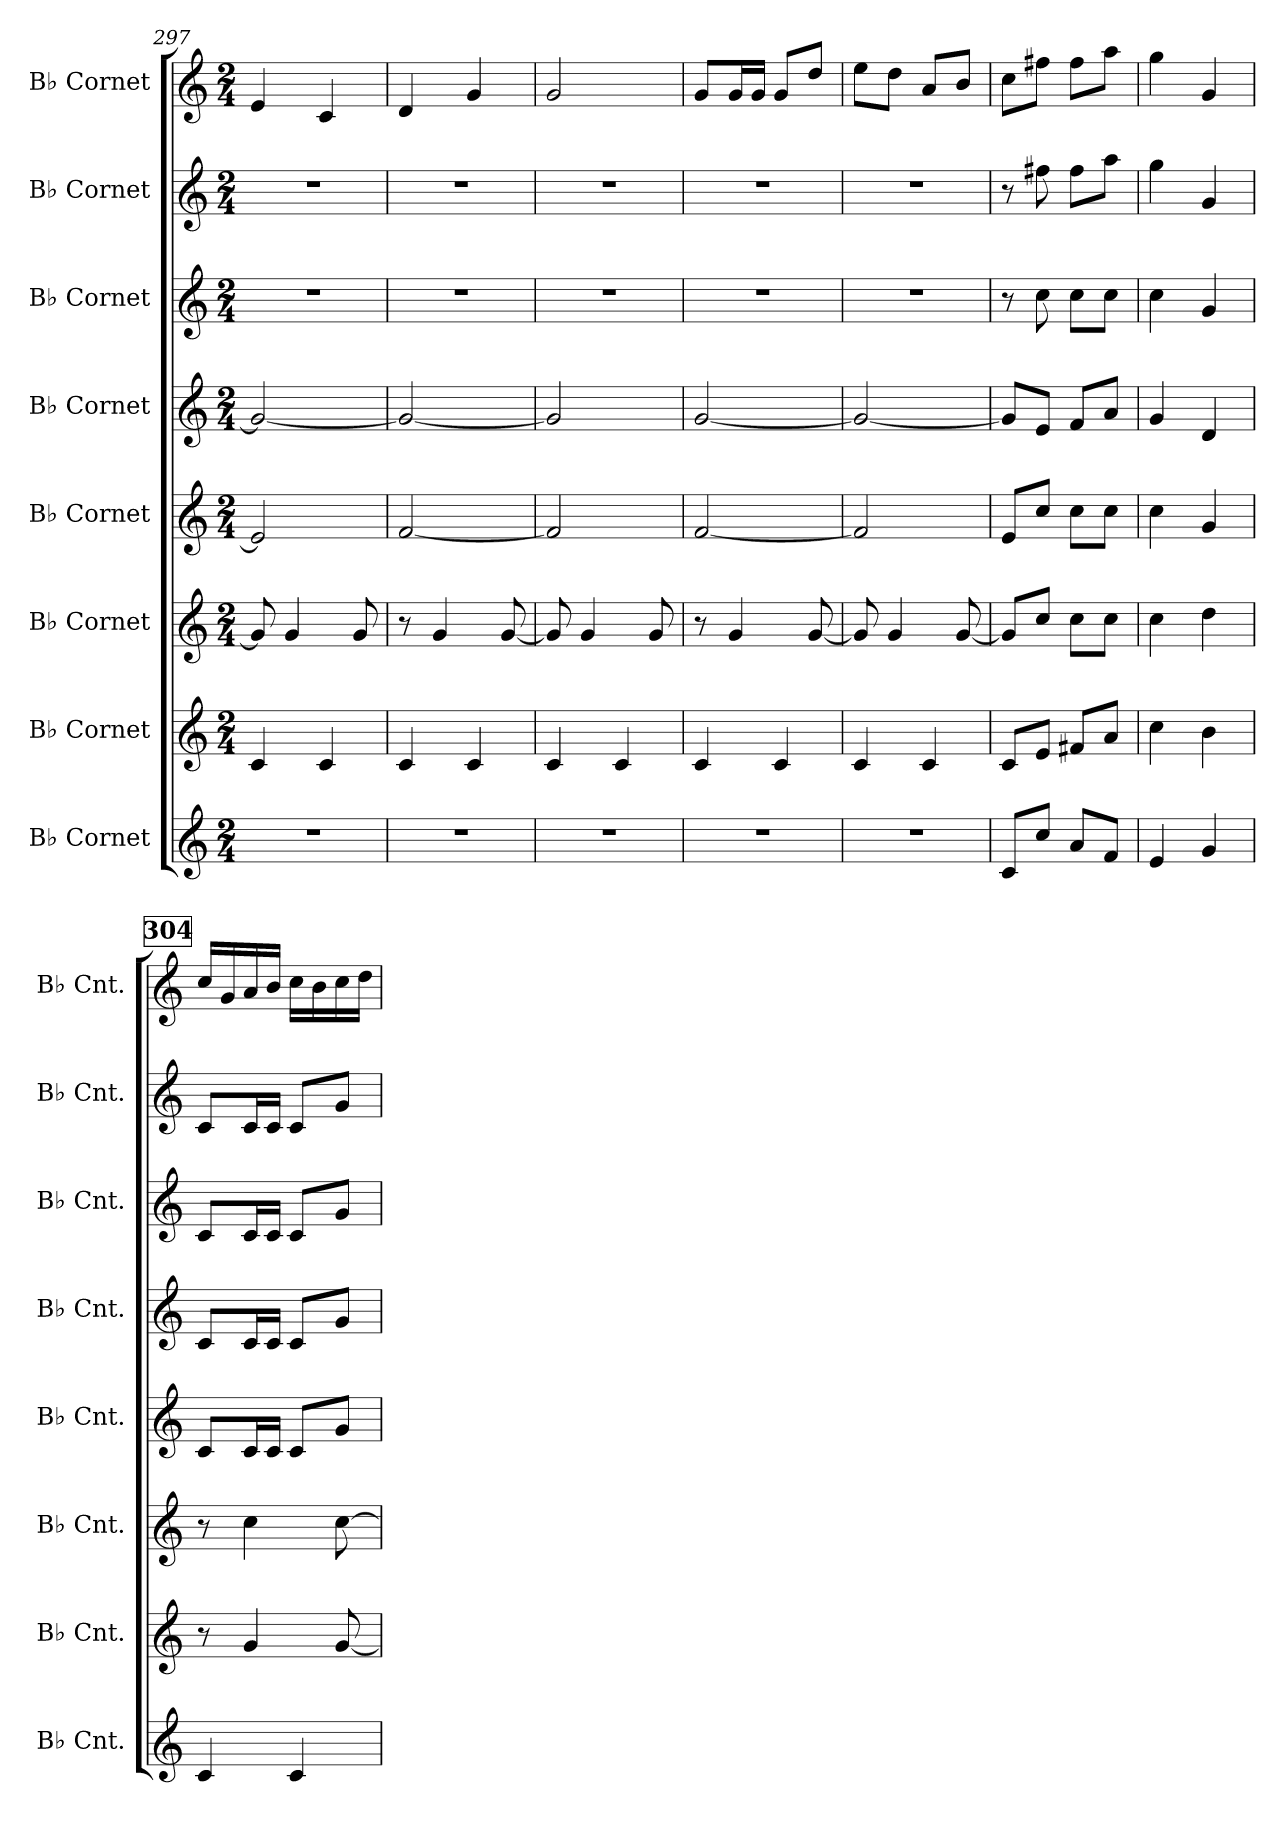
**kern	**kern	**kern	**kern	**kern	**kern	**kern	**kern
*part8	*part7	*part6	*part5	*part4	*part3	*part2	*part1
*staff8	*staff7	*staff6	*staff5	*staff4	*staff3	*staff2	*staff1
*I"B♭ Cornet	*I"B♭ Cornet	*I"B♭ Cornet	*I"B♭ Cornet	*I"B♭ Cornet	*I"B♭ Cornet	*I"B♭ Cornet	*I"B♭ Cornet
*I'B♭ Cnt.	*I'B♭ Cnt.	*I'B♭ Cnt.	*I'B♭ Cnt.	*I'B♭ Cnt.	*I'B♭ Cnt.	*I'B♭ Cnt.	*I'B♭ Cnt.
*clefG2	*clefG2	*clefG2	*clefG2	*clefG2	*clefG2	*clefG2	*clefG2
*ITrd1c2	*ITrd1c2	*ITrd1c2	*ITrd1c2	*ITrd1c2	*ITrd1c2	*ITrd1c2	*ITrd1c2
*k[b-e-]	*k[b-e-]	*k[b-e-]	*k[b-e-]	*k[b-e-]	*k[b-e-]	*k[b-e-]	*k[b-e-]
*M2/4	*M2/4	*M2/4	*M2/4	*M2/4	*M2/4	*M2/4	*M2/4
=297	=297	=297	=297	=297	=297	=297	=297
2r	4B-/	8f/]	2d/]	2f/_	2r	2r	4d/
.	.	4f/	.	.	.	.	.
.	4B-/	.	.	.	.	.	4B-/
.	.	8f/	.	.	.	.	.
=298	=298	=298	=298	=298	=298	=298	=298
2r	4B-/	8r	[2e-/	2f/_	2r	2r	4c/
.	.	4f/	.	.	.	.	.
.	4B-/	.	.	.	.	.	4f/
.	.	[8f/	.	.	.	.	.
=299	=299	=299	=299	=299	=299	=299	=299
2r	4B-/	8f/]	2e-/]	2f/]	2r	2r	2f/
.	.	4f/	.	.	.	.	.
.	4B-/	.	.	.	.	.	.
.	.	8f/	.	.	.	.	.
!!LO:PB:g=z
=300	=300	=300	=300	=300	=300	=300	=300
2r	4B-/	8r	[2e-/	[2f/	2r	2r	8f/L
.	.	4f/	.	.	.	.	16f/L
.	.	.	.	.	.	.	16f/JJ
.	4B-/	.	.	.	.	.	8f/L
.	.	[8f/	.	.	.	.	8cc/J
=301	=301	=301	=301	=301	=301	=301	=301
2r	4B-/	8f/]	2e-/]	2f/_	2r	2r	8dd\L
.	.	4f/	.	.	.	.	8cc\J
.	4B-/	.	.	.	.	.	8g/L
.	.	[8f/	.	.	.	.	8a/J
=302	=302	=302	=302	=302	=302	=302	=302
8B-/L	8B-/L	8f/L]	8d/L	8f/L]	8r	8r	8b-\L
8b-/J	8d/J	8b-/J	8b-/J	8d/J	8b-\	8een\	8een\J
8g/L	8en/L	8b-\L	8b-\L	8e-/L	8b-\L	8ee\L	8ee\L
8e-/J	8g/J	8b-\J	8b-\J	8g/J	8b-\J	8gg\J	8gg\J
=303	=303	=303	=303	=303	=303	=303	=303
4d/	4b-\	4b-\	4b-\	4f/	4b-\	4ff\	4ff\
4f/	4a\	4cc\	4f/	4c/	4f/	4f/	4f/
!!LO:REH:place=s1:a:B:fs=14:t=304
=304	=304	=304	=304	=304	=304	=304	=304
4B-/	8r	8r	8B-/L	8B-/L	8B-/L	8B-/L	16b-/LL
.	.	.	.	.	.	.	16f/
.	4f/	4b-\	16B-/L	16B-/L	16B-/L	16B-/L	16g/
.	.	.	16B-/JJ	16B-/JJ	16B-/JJ	16B-/JJ	16a/JJ
4B-/	.	.	8B-/L	8B-/L	8B-/L	8B-/L	16b-\LL
.	.	.	.	.	.	.	16a\
.	[8f/	[8b-\	8f/J	8f/J	8f/J	8f/J	16b-\
.	.	.	.	.	.	.	16cc\JJ
=	=	=	=	=	=	=	=
*-	*-	*-	*-	*-	*-	*-	*-
